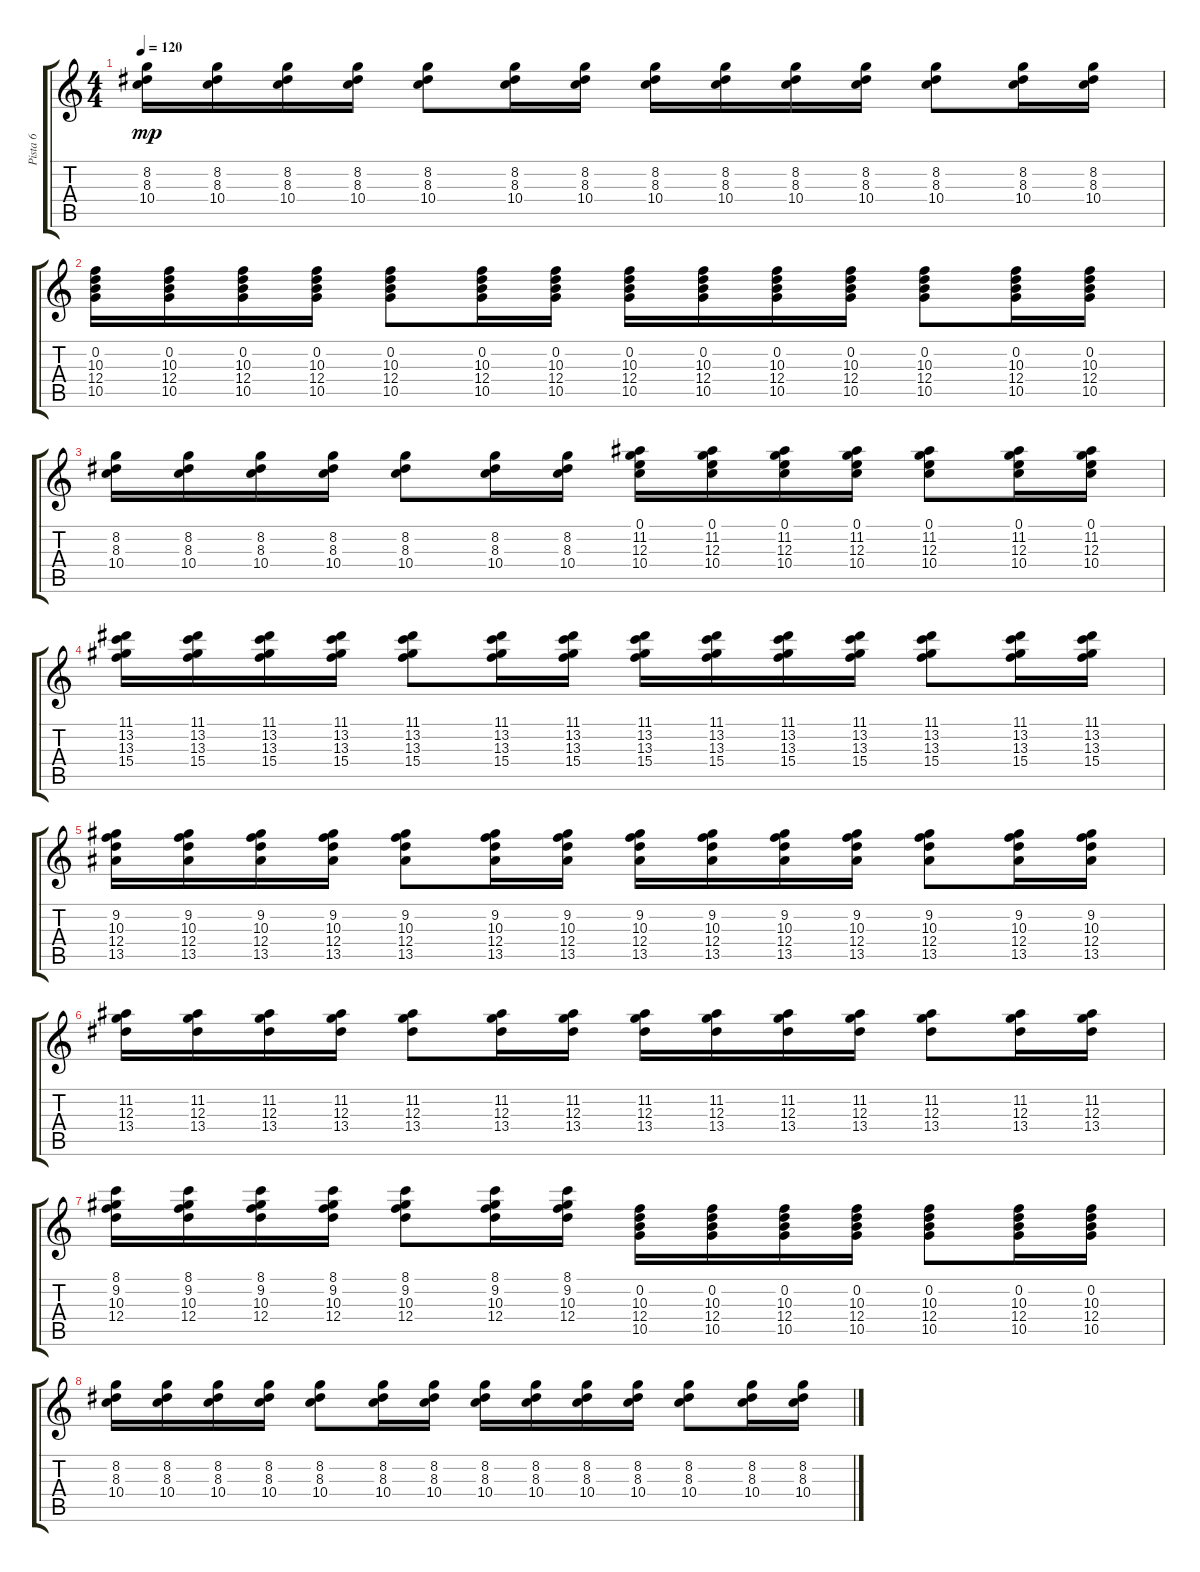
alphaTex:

\track ("Pista 6" "Pista 6") {instrument acousticguitarnylon}
\staff {score tabs}
\tuning (E4 B3 G3 D3 A2 E2) {hide}
\ts (4 4)
\tempo 120
\clef g2
\ks c
(8.2 8.3 10.4).16{dy mp} (8.2 8.3 10.4).16 (8.2 8.3 10.4).16{instrument acousticguitarnylon} (8.2 8.3 10.4).16 (8.2 8.3 10.4).8 (8.2 8.3 10.4).16 (8.2 8.3 10.4).16 (8.2 8.3 10.4).16 (8.2 8.3 10.4).16 (8.2 8.3 10.4).16 (8.2 8.3 10.4).16 (8.2 8.3 10.4).8 (8.2 8.3 10.4).16 (8.2 8.3 10.4).16 |
(0.2 10.3 12.4 10.5).16 (0.2 10.3 12.4 10.5).16 (0.2 10.3 12.4 10.5).16 (0.2 10.3 12.4 10.5).16 (0.2 10.3 12.4 10.5).8 (0.2 10.3 12.4 10.5).16 (0.2 10.3 12.4 10.5).16 (0.2 10.3 12.4 10.5).16 (0.2 10.3 12.4 10.5).16 (0.2 10.3 12.4 10.5).16 (0.2 10.3 12.4 10.5).16 (0.2 10.3 12.4 10.5).8 (0.2 10.3 12.4 10.5).16 (0.2 10.3 12.4 10.5).16 |
(8.2 8.3 10.4).16 (8.2 8.3 10.4).16 (8.2 8.3 10.4).16 (8.2 8.3 10.4).16 (8.2 8.3 10.4).8 (8.2 8.3 10.4).16 (8.2 8.3 10.4).16 (0.1 11.2 12.3 10.4).16 (0.1 11.2 12.3 10.4).16 (0.1 11.2 12.3 10.4).16 (0.1 11.2 12.3 10.4).16 (0.1 11.2 12.3 10.4).8 (0.1 11.2 12.3 10.4).16 (0.1 11.2 12.3 10.4).16 |
(11.1 13.2 13.3 15.4).16 (11.1 13.2 13.3 15.4).16 (11.1 13.2 13.3 15.4).16 (11.1 13.2 13.3 15.4).16 (11.1 13.2 13.3 15.4).8 (11.1 13.2 13.3 15.4).16 (11.1 13.2 13.3 15.4).16 (11.1 13.2 13.3 15.4).16 (11.1 13.2 13.3 15.4).16 (11.1 13.2 13.3 15.4).16 (11.1 13.2 13.3 15.4).16 (11.1 13.2 13.3 15.4).8 (11.1 13.2 13.3 15.4).16 (11.1 13.2 13.3 15.4).16 |
(9.2 10.3 12.4 13.5).16 (9.2 10.3 12.4 13.5).16 (9.2 10.3 12.4 13.5).16 (9.2 10.3 12.4 13.5).16 (9.2 10.3 12.4 13.5).8 (9.2 10.3 12.4 13.5).16 (9.2 10.3 12.4 13.5).16 (9.2 10.3 12.4 13.5).16 (9.2 10.3 12.4 13.5).16 (9.2 10.3 12.4 13.5).16 (9.2 10.3 12.4 13.5).16 (9.2 10.3 12.4 13.5).8 (9.2 10.3 12.4 13.5).16 (9.2 10.3 12.4 13.5).16 |
(11.2 12.3 13.4).16 (11.2 12.3 13.4).16 (11.2 12.3 13.4).16 (11.2 12.3 13.4).16 (11.2 12.3 13.4).8 (11.2 12.3 13.4).16 (11.2 12.3 13.4).16 (11.2 12.3 13.4).16 (11.2 12.3 13.4).16 (11.2 12.3 13.4).16 (11.2 12.3 13.4).16 (11.2 12.3 13.4).8 (11.2 12.3 13.4).16 (11.2 12.3 13.4).16 |
(8.1 9.2 10.3 12.4).16 (8.1 9.2 10.3 12.4).16 (8.1 9.2 10.3 12.4).16 (8.1 9.2 10.3 12.4).16 (8.1 9.2 10.3 12.4).8 (8.1 9.2 10.3 12.4).16 (8.1 9.2 10.3 12.4).16 (0.2 10.3 12.4 10.5).16 (0.2 10.3 12.4 10.5).16 (0.2 10.3 12.4 10.5).16 (0.2 10.3 12.4 10.5).16 (0.2 10.3 12.4 10.5).8 (0.2 10.3 12.4 10.5).16 (0.2 10.3 12.4 10.5).16 |
(8.2 8.3 10.4).16 (8.2 8.3 10.4).16 (8.2 8.3 10.4).16{instrument acousticguitarnylon} (8.2 8.3 10.4).16 (8.2 8.3 10.4).8 (8.2 8.3 10.4).16 (8.2 8.3 10.4).16 (8.2 8.3 10.4).16 (8.2 8.3 10.4).16 (8.2 8.3 10.4).16 (8.2 8.3 10.4).16 (8.2 8.3 10.4).8 (8.2 8.3 10.4).16 (8.2 8.3 10.4).16
